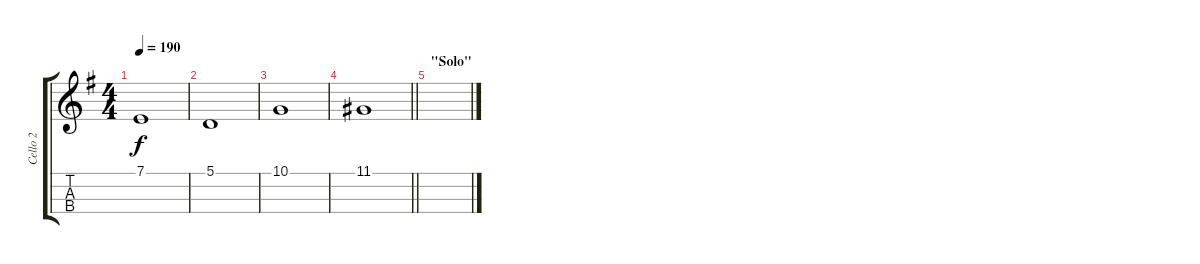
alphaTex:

\track ("Cello 2" "Cello 2") {instrument cello}
\staff {score tabs}
\tuning (A3 D3 G2 C2) {hide}
\ts (4 4)
\tempo 190
\clef g2
\ks g
7.1.1{dy f} |
5.1.1 |
10.1.1 |
\barLineRight lightlight
11.1.1 |
\section ("" "\"Solo\"")
